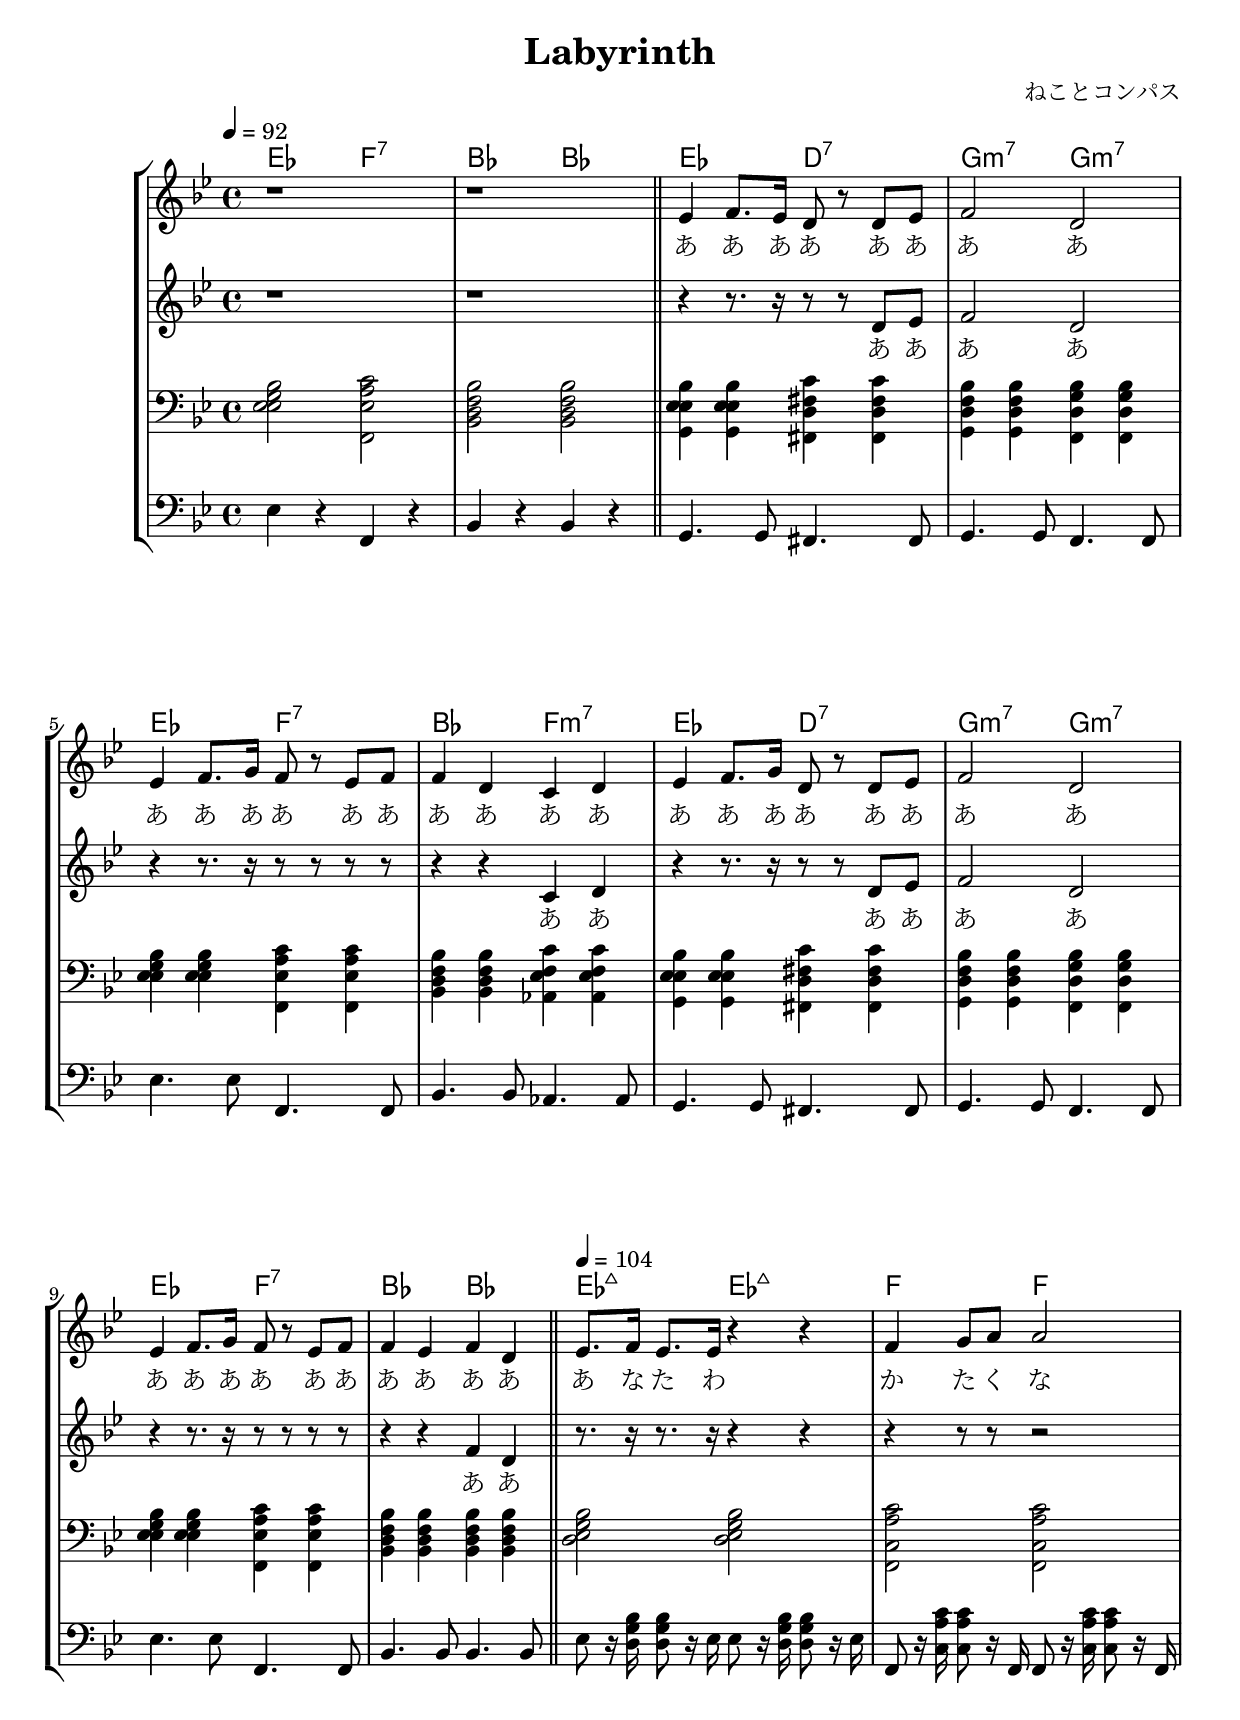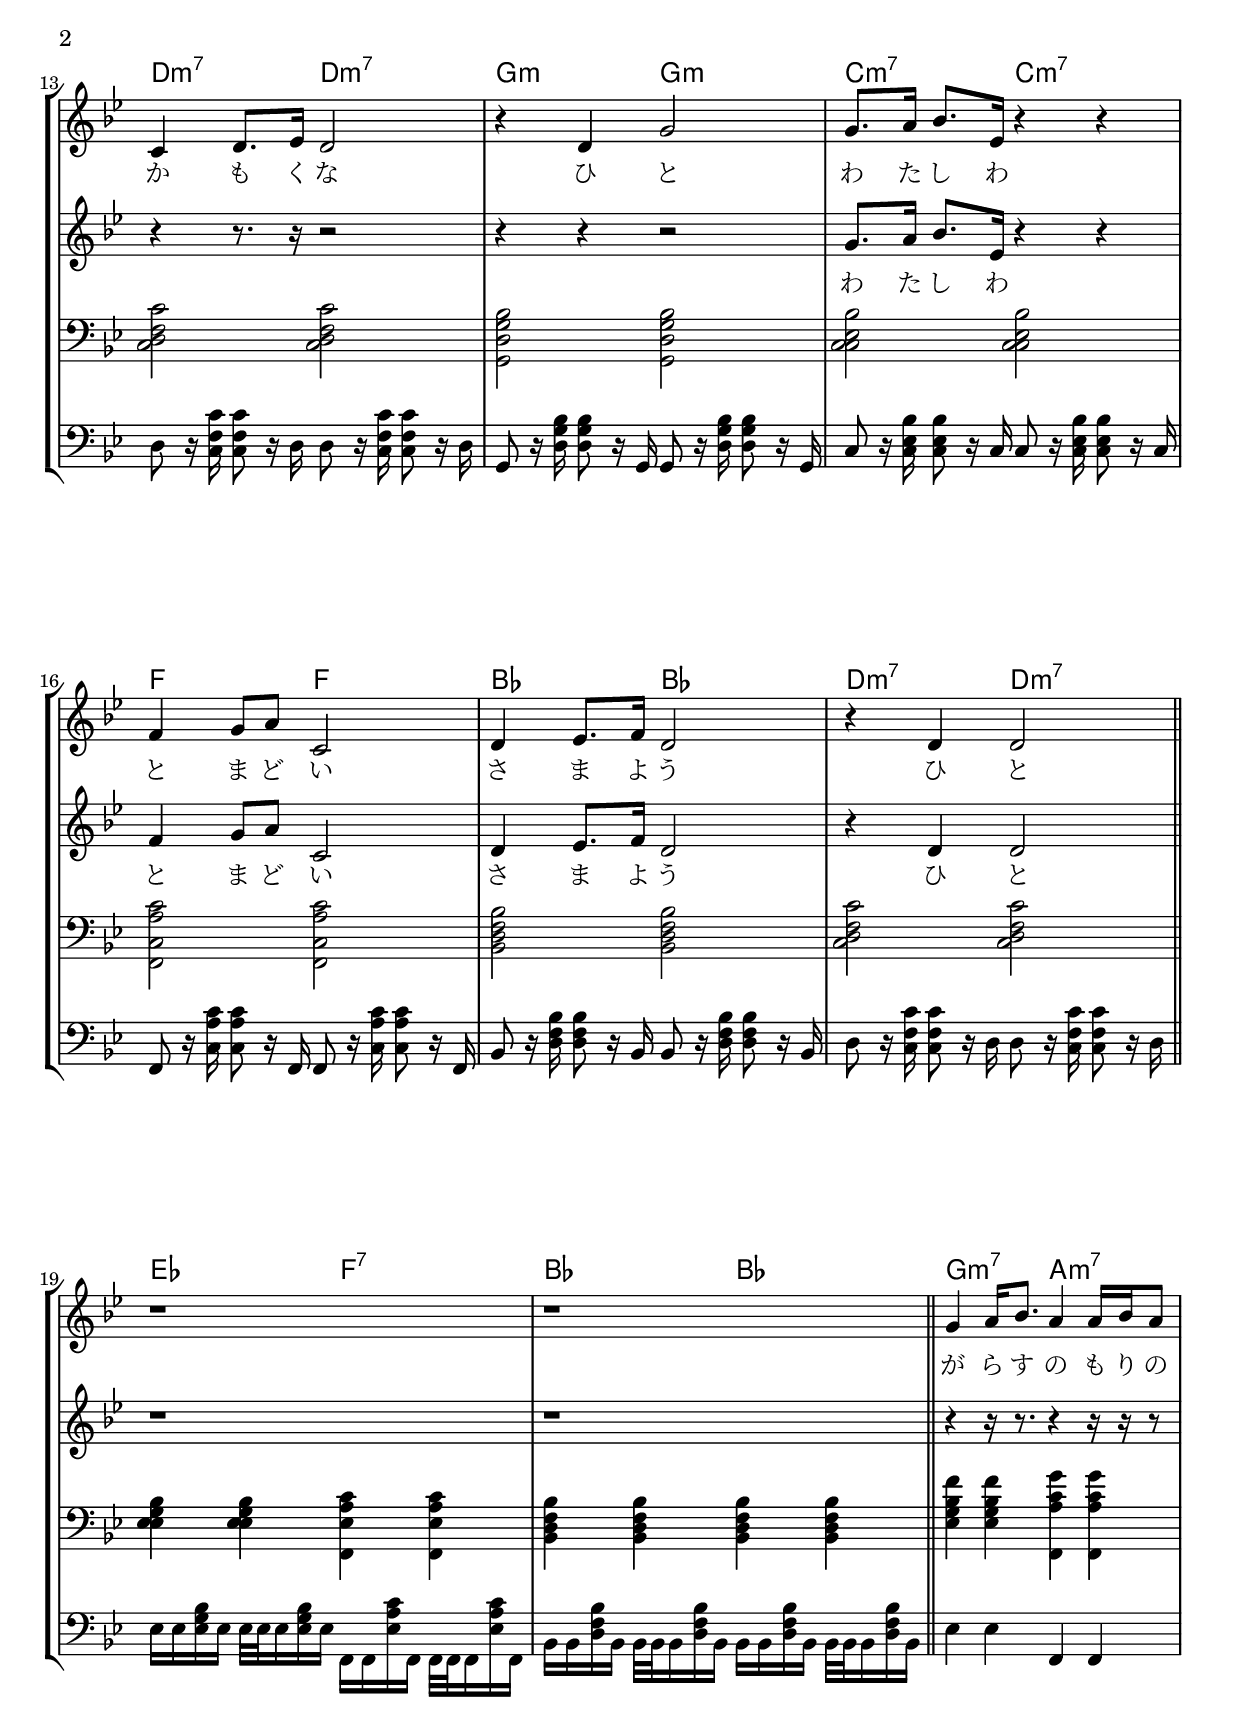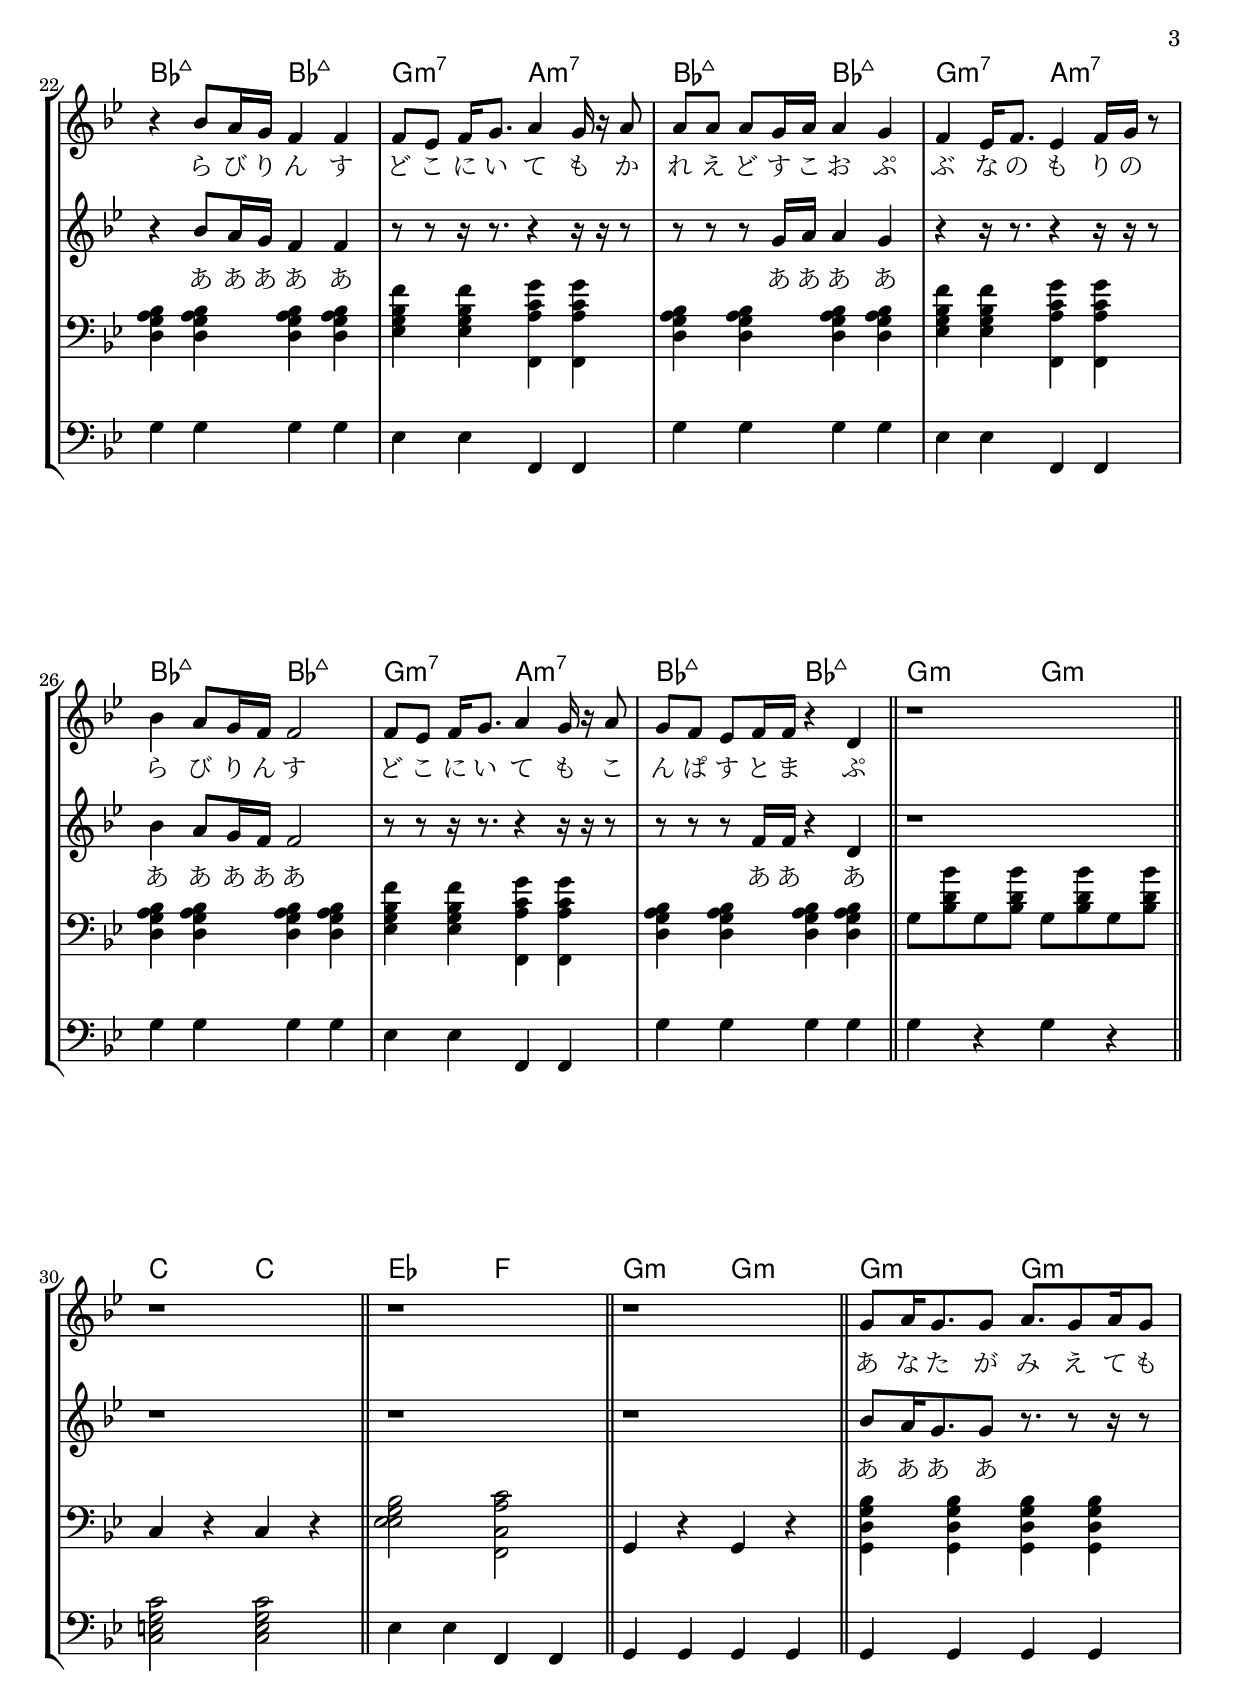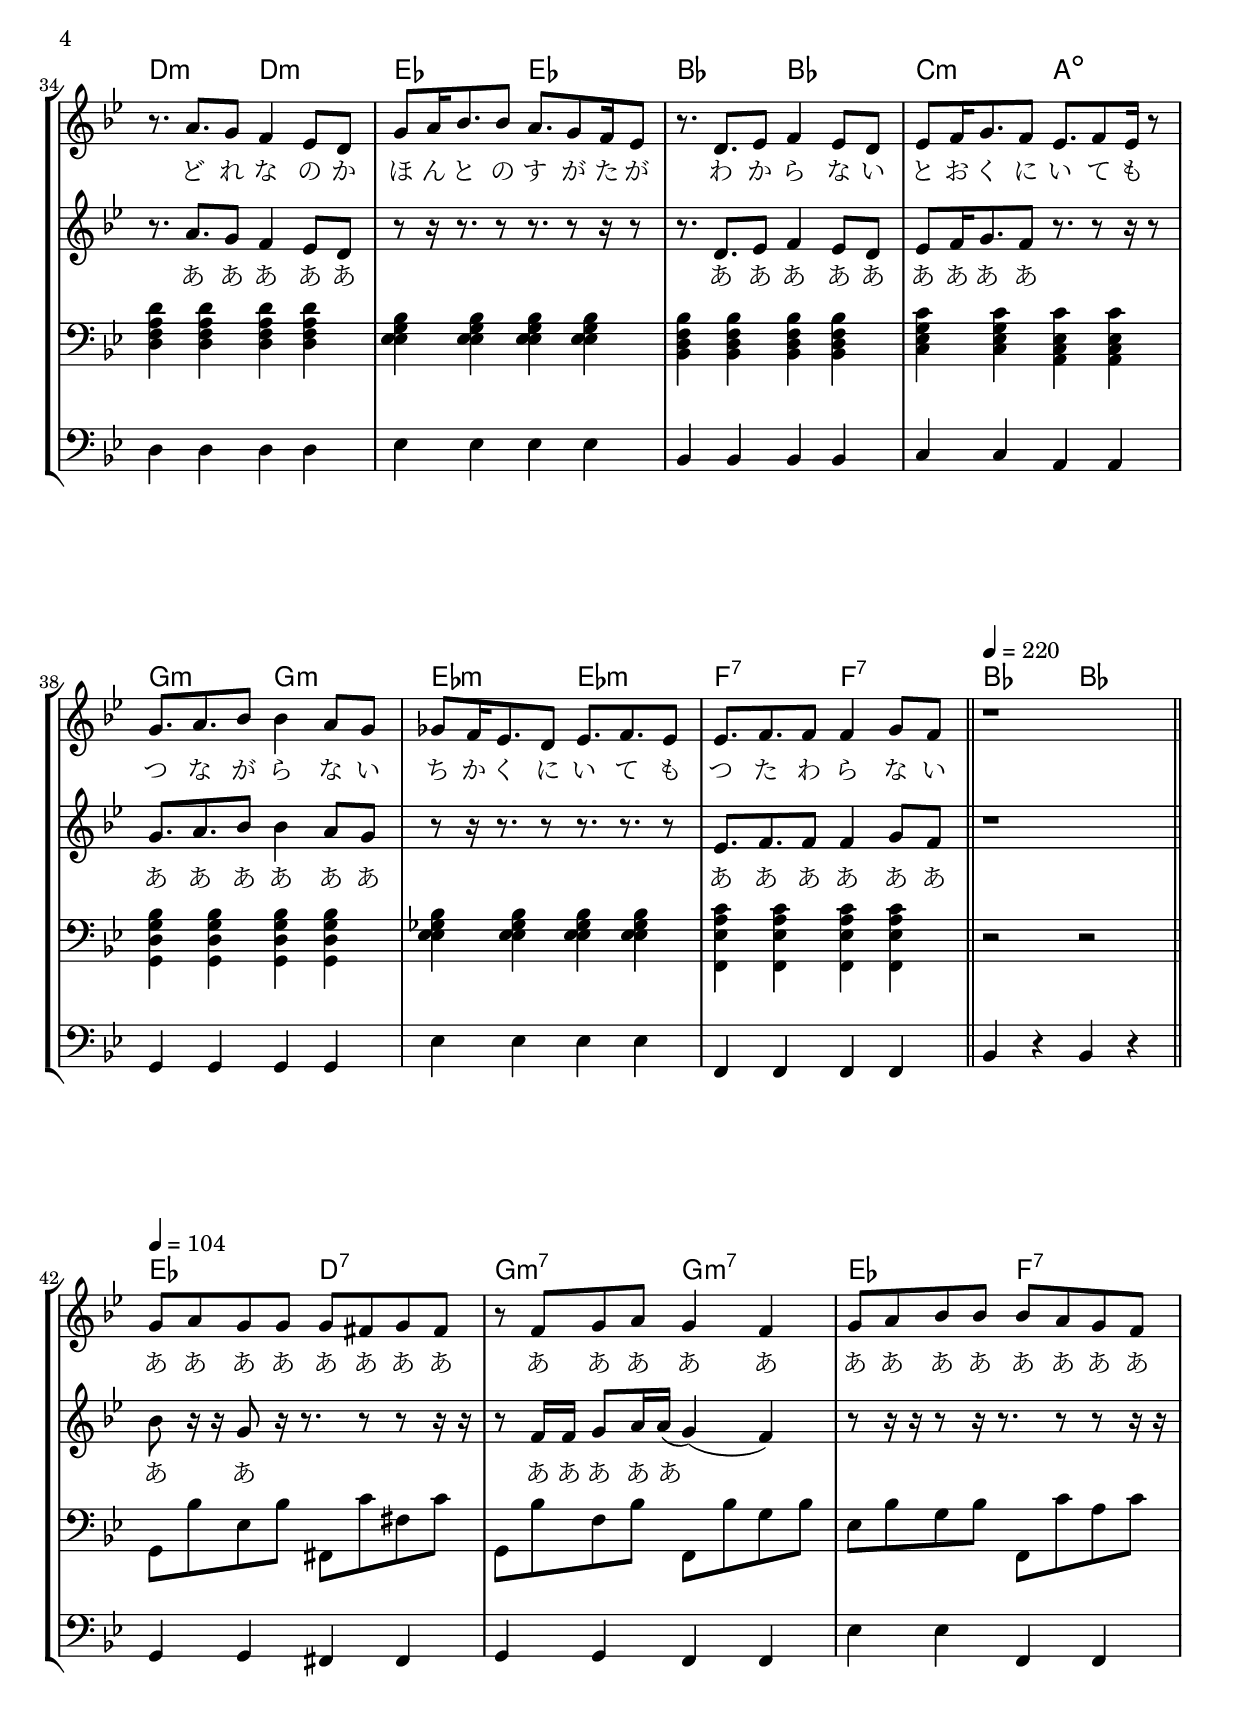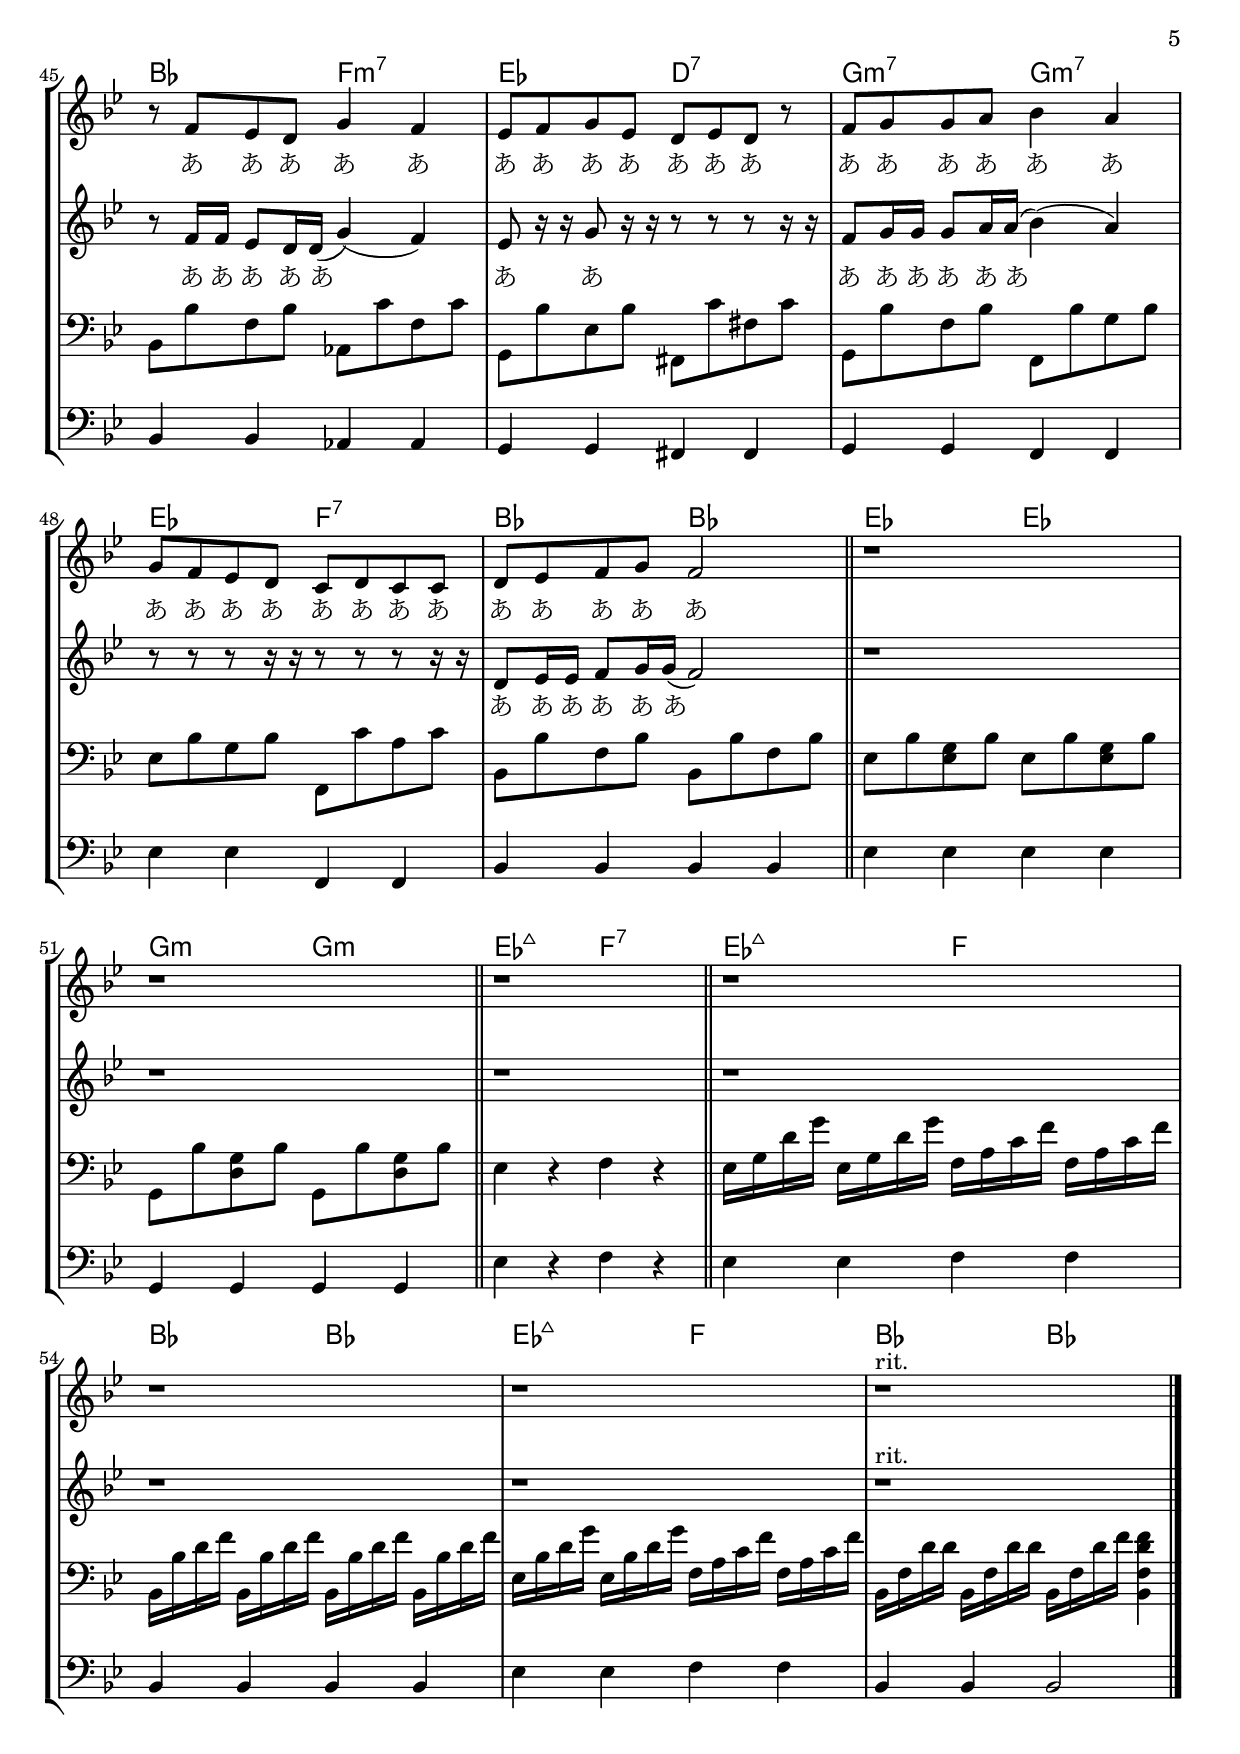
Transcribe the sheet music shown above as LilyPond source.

\version "2.12.1"

\header {
	title = \markup {Labyrinth}
	composer = \markup \center-column {ねことコンパス}
}

harmony = \chordmode {
	es2 f:7 bes bes 

	es d:7 g:min7 g:min7 es f:7 bes f:min7 es d:7 g:min7 g:min7 es f:7 bes bes 

	es:maj7 es:maj7 f f d:min7 d:min7 g:m g:m c:min7 c:min7 f f bes bes d:m7 d:m7 

	es f:7 bes bes 

	g:min7 a:m7 bes:maj7 bes:maj7 g:min7 a:m7 bes:maj7 bes:maj7 g:min7 a:m7 bes:maj7 bes:maj7 g:min7 a:m7 bes:maj7 bes:maj7 

	g:m g:m 

	c c 

	es f 

	g:m g:m 

	g:m g:m d:m d:m es es bes bes c:m a:dim g:m g:m es:m es:m f:7 f:7 

	bes bes 

	es d:7 g:min7 g:min7 es f:7 bes f:min7 es d:7 g:min7 g:min7 es f:7 bes bes 

	es es g:m g:m 

	es:maj7 f:7 

	es:maj7 f bes bes es:maj7 f bes bes 
}

melody = {
	\key bes \major
	\tempo 4 = 92
	r1 | r1   
	\set Staff.midiInstrument = #"Pad 4 (choir)"
	es'4  f'8.  es'16  d'8  r8  d'8  es'8 
	f'2  d'2 
	es'4  f'8.  g'16  f'8  r8  es'8  f'8 
	f'4  d'4  c'4  d'4 
	es'4  f'8.  g'16  d'8  r8  d'8  es'8 
	f'2  d'2 
	es'4  f'8.  g'16  f'8  r8  es'8  f'8 
	f'4  es'4  f'4  d'4
	\set Staff.midiInstrument = #"fss0.35"
		\tempo 4 = 104
es'8.  f'16  es'8.  es'16  r4  r4 
	f'4  g'8  a'8  a'2 
	c'4  d'8.  es'16  d'2 
	r4  d'4  g'2 
	g'8.  a'16  bes'8.  es'16  r4  r4 
	f'4  g'8  a'8  c'2 
	d'4  es'8.  f'16  d'2 
	r4  d'4  d'2
	r1 | r1   
	\set Staff.midiInstrument = #"fss0.37"
	g'4  a'16  bes'8.  a'4  a'16  bes'16  a'8 
	r4  bes'8  a'16  g'16  f'4  f'4 
	f'8  es'8  f'16  g'8.  a'4  g'16  r16  a'8 
	a'8  a'8  a'8  g'16  a'16  a'4  g'4 
	f'4  es'16  f'8.  es'4  f'16  g'16  r8 
	bes'4  a'8  g'16  f'16  f'2 
	f'8  es'8  f'16  g'8.  a'4  g'16  r16  a'8 
	g'8  f'8  es'8  f'16  f'16  r4  d'4
	r1   
	r1   
	r1   
	r1   
	\set Staff.midiInstrument = #"fss0.37"
	g'8  a'16  g'8.  g'8  a'8.  g'8  a'16  g'8 
	r8.  a'8.  g'8  f'4  es'8  d'8 
	g'8  a'16  bes'8.  bes'8  a'8.  g'8  f'16  es'8 
	r8.  d'8.  es'8  f'4  es'8  d'8 
	es'8  f'16  g'8.  f'8  es'8.  f'8  es'16  r8 
	g'8.  a'8.  bes'8  bes'4  a'8  g'8 
	ges'8  f'16  es'8.  d'8  es'8.  f'8.  es'8 
	es'8.  f'8.  f'8  f'4  g'8  f'8
	\tempo 4 = 220
	r1   
	\set Staff.midiInstrument = #"Pad 7 (halo)"
		\tempo 4 = 104
g'8  a'8  g'8  g'8  g'8  fis'8  g'8  fis'8 
	r8  f'8  g'8  a'8  g'4  f'4 
	g'8  a'8  bes'8  bes'8  bes'8  a'8  g'8  f'8 
	r8  f'8  es'8  d'8  g'4  f'4 
	es'8  f'8  g'8  es'8  d'8  es'8  d'8  r8 
	f'8  g'8  g'8  a'8  bes'4  a'4 
	g'8  f'8  es'8  d'8  c'8  d'8  c'8  c'8 
	d'8  es'8  f'8  g'8  f'2
	r1 | r1   
	r1   
	r1 | r1 | r1 | r1^"rit." \bar "|."
}

words = \lyricmode {
	
	あ  あ  あ  あ  あ  あ  あ  あ  あ  あ  あ  あ  あ  あ  あ  あ  あ  あ  あ  あ  あ  あ  あ  あ  あ  あ  あ  あ  あ  あ  あ  あ  あ  あ  あ  あ  
	あ  な  た  わ  か  た  く  な  か  も  く  な  ひ  と  わ  た  し  わ  と  ま  ど  い  さ  ま  よ  う  ひ  と  
	
	が  ら  す  の  も  り  の  ら  び  り  ん  す  ど  こ  に  い  て  も  か  れ  え  ど  す  こ  お  ぷ  ぶ  な  の  も  り  の  ら  び  り  ん  す  ど  こ  に  い  て  も  こ  ん  ぱ  す  と  ま  ぷ  
	
	
	
	
	あ  な  た  が  み  え  て  も  ど  れ  な  の  か  ほ  ん  と  の  す  が  た  が  わ  か  ら  な  い  と  お  く  に  い  て  も  つ  な  が  ら  な  い  ち  か  く  に  い  て  も  つ  た  わ  ら  な  い  
	
	あ  あ  あ  あ  あ  あ  あ  あ  あ  あ  あ  あ  あ  あ  あ  あ  あ  あ  あ  あ  あ  あ  あ  あ  あ  あ  あ  あ  あ  あ  あ  あ  あ  あ  あ  あ  あ  あ  あ  あ  あ  あ  あ  あ  あ  あ  あ  あ  あ  あ  あ  あ  
	
	
	
}

secondmelody = {
	\key bes \major
	\tempo 4 = 92
	r1 | r1   
	\set Staff.midiInstrument = #"Violin"
	r4  r8.  r16  r8  r8  d'8  es'8 
	f'2  d'2 
	r4  r8.  r16  r8  r8  r8  r8 
	r4  r4  c'4  d'4 
	r4  r8.  r16  r8  r8  d'8  es'8 
	f'2  d'2 
	r4  r8.  r16  r8  r8  r8  r8 
	r4  r4  f'4  d'4
	\set Staff.midiInstrument = #"fss0.35"
		\tempo 4 = 104
r8.  r16  r8.  r16  r4  r4 
	r4  r8  r8  r2 
	r4  r8.  r16  r2 
	r4  r4  r2 
	g'8.  a'16  bes'8.  es'16  r4  r4 
	f'4  g'8  a'8  c'2 
	d'4  es'8.  f'16  d'2 
	r4  d'4  d'2
	r1 | r1   
	\set Staff.midiInstrument = #"FX 4 (atmosphere)"
	r4  r16  r8.  r4  r16  r16  r8 
	r4  bes'8  a'16  g'16  f'4  f'4 
	r8  r8  r16  r8.  r4  r16  r16  r8 
	r8  r8  r8  g'16  a'16  a'4  g'4 
	r4  r16  r8.  r4  r16  r16  r8 
	bes'4  a'8  g'16  f'16  f'2 
	r8  r8  r16  r8.  r4  r16  r16  r8 
	r8  r8  r8  f'16  f'16  r4  d'4
	r1   
	r1   
	r1   
	r1   
	\set Staff.midiInstrument = #"Celesta"
	bes'8  a'16  g'8.  g'8  r8.  r8  r16  r8 
	r8.  a'8.  g'8  f'4  es'8  d'8 
	r8  r16  r8.  r8  r8.  r8  r16  r8 
	r8.  d'8.  es'8  f'4  es'8  d'8 
	es'8  f'16  g'8.  f'8  r8.  r8  r16  r8 
	g'8.  a'8.  bes'8  bes'4  a'8  g'8 
	r8  r16  r8.  r8  r8.  r8.  r8 
	es'8.  f'8.  f'8  f'4  g'8  f'8
	\tempo 4 = 220
	r1   
	\set Staff.midiInstrument = #"Ocarina"
		\tempo 4 = 104
bes'8  r16  r16  g'8  r16  r8.  r8  r8  r16  r16 
	r8  f'16  f'16  g'8  a'16  a'16  (g'4)  (f'4) 
	r8  r16  r16  r8  r16  r8.  r8  r8  r16  r16 
	r8  f'16  f'16  es'8  d'16  d'16  (g'4)  (f'4) 
	es'8  r16  r16  g'8  r16  r16  r8  r8  r8  r16  r16 
	f'8  g'16  g'16  g'8  a'16  a'16  (bes'4)  (a'4) 
	r8  r8  r8  r16  r16  r8  r8  r8  r16  r16 
	d'8  es'16  es'16  f'8  g'16  g'16  (f'2)
	r1 | r1   
	r1   
	r1 | r1 | r1 | r1^"rit." \bar "|."
}

secondwords = \lyricmode {
	
	あ  あ  あ  あ  あ  あ  あ  あ  あ  あ  あ  あ  
	わ  た  し  わ  と  ま  ど  い  さ  ま  よ  う  ひ  と  
	
	あ  あ  あ  あ  あ  あ  あ  あ  あ  あ  あ  あ  あ  あ  あ  あ  あ  
	
	
	
	
	あ  あ  あ  あ  あ  あ  あ  あ  あ  あ  あ  あ  あ  あ  あ  あ  あ  あ  あ  あ  あ  あ  あ  あ  あ  あ  あ  あ  あ  あ  
	
	あ  あ  あ  あ  あ  あ  あ  あ  あ  あ  あ  あ  あ  あ  あ  あ  あ  あ  あ  あ  あ  あ  あ  あ  あ  あ  
	
	
	
}

tempochange = {
	\tempo 4 = 92
	r1 | r1 \bar "||"
	\tempo 4 = 92
	r1 | r1 | r1 | r1 | r1 | r1 | r1 | r1 \bar "||"
	\tempo 4 = 104
	r1 | r1 | r1 | r1 | r1 | r1 | r1 | r1 \bar "||"
	\tempo 4 = 104
	r1 | r1 \bar "||"
	\tempo 4 = 104
	r1 | r1 | r1 | r1 | r1 | r1 | r1 | r1 \bar "||"
	\tempo 4 = 104
	r1 \bar "||"
	\tempo 4 = 104
	r1 \bar "||"
	\tempo 4 = 104
	r1 \bar "||"
	\tempo 4 = 104
	r1 \bar "||"
	\tempo 4 = 104
	r1 | r1 | r1 | r1 | r1 | r1 | r1 | r1 \bar "||"
	\tempo 4 = 220
	r1 \bar "||"
	\tempo 4 = 104
	r1 | r1 | r1 | r1 | r1 | r1 | r1 | r1 \bar "||"
	\tempo 4 = 104
	r1 | r1 \bar "||"
	\tempo 4 = 104
	r1 \bar "||"
	\tempo 4 = 104
	r1 | r1 | r1 | \tempo 4 = 78 r2 \tempo 4 = 69 r2 \bar "|."
}

mainacc = {
	\clef bass
	\set Staff.midiInstrument = #"Electric Piano 1"
	\key bes \major
	\tempo 4 = 92
	<es es g bes>2
	<f, es a c'>2
	<bes, d f bes>2
	<bes, d f bes>2
	\bar "||"

	\set Staff.midiInstrument = #"Electric Grand"
	<g, es es bes>4 <g, es es bes>4
	<fis, d fis c'>4 <fis, d fis c'>4
	<g, d f bes>4 <g, d f bes>4
	<f, d g bes>4 <f, d g bes>4
	<es es g bes>4 <es es g bes>4
	<f, es a c'>4 <f, es a c'>4
	<bes, d f bes>4 <bes, d f bes>4
	<as, es f c'>4 <as, es f c'>4
	<g, es es bes>4 <g, es es bes>4
	<fis, d fis c'>4 <fis, d fis c'>4
	<g, d f bes>4 <g, d f bes>4
	<f, d g bes>4 <f, d g bes>4
	<es es g bes>4 <es es g bes>4
	<f, es a c'>4 <f, es a c'>4
	<bes, d f bes>4 <bes, d f bes>4
	<bes, d f bes>4 <bes, d f bes>4
	\bar "||"

	\set Staff.midiInstrument = #"Electric Piano 1"
	\tempo 4 = 104
	<es d g bes>2
	<es d g bes>2
	<f, c a c'>2
	<f, c a c'>2
	<d c f c'>2
	<d c f c'>2
	<g, d g bes>2
	<g, d g bes>2
	<c c es bes>2
	<c c es bes>2
	<f, c a c'>2
	<f, c a c'>2
	<bes, d f bes>2
	<bes, d f bes>2
	<d c f c'>2
	<d c f c'>2
	\bar "||"

	\set Staff.midiInstrument = #"Pad 5 (bowed)"
	<es es g bes>4 <es es g bes>4
	<f, es a c'>4 <f, es a c'>4
	<bes, d f bes>4 <bes, d f bes>4
	<bes, d f bes>4 <bes, d f bes>4
	\bar "||"

	\set Staff.midiInstrument = #"FX 3 (crystal)"
	<es g bes f'>4 <es g bes f'>4
	<f, a c' g'>4 <f, a c' g'>4
	<g d a bes>4 <g d a bes>4
	<g d a bes>4 <g d a bes>4
	<es g bes f'>4 <es g bes f'>4
	<f, a c' g'>4 <f, a c' g'>4
	<g d a bes>4 <g d a bes>4
	<g d a bes>4 <g d a bes>4
	<es g bes f'>4 <es g bes f'>4
	<f, a c' g'>4 <f, a c' g'>4
	<g d a bes>4 <g d a bes>4
	<g d a bes>4 <g d a bes>4
	<es g bes f'>4 <es g bes f'>4
	<f, a c' g'>4 <f, a c' g'>4
	<g d a bes>4 <g d a bes>4
	<g d a bes>4 <g d a bes>4
	\bar "||"

	\set Staff.midiInstrument = #"Synthstrings 1"
	g8 <bes d' bes'> g <bes d' bes'>
	g8 <bes d' bes'> g <bes d' bes'>
	\bar "||"

	\set Staff.midiInstrument = #"Rock Organ"
	c4 r4
	c4 r4
	\bar "||"

	\set Staff.midiInstrument = #"Electric Piano 1"
	<es es g bes>2
	<f, c a c'>2
	\bar "||"

	\set Staff.midiInstrument = #"Electric Grand"
	g,4 r4
	g,4 r4
	\bar "||"

	\set Staff.midiInstrument = #"Synthstrings 1"
	<g, d g bes>4 <g, d g bes>4
	<g, d g bes>4 <g, d g bes>4
	<d f a d'>4 <d f a d'>4
	<d f a d'>4 <d f a d'>4
	<es es g bes>4 <es es g bes>4
	<es es g bes>4 <es es g bes>4
	<bes, d f bes>4 <bes, d f bes>4
	<bes, d f bes>4 <bes, d f bes>4
	<c es g c'>4 <c es g c'>4
	<a, c es c'>4 <a, c es c'>4
	<g, d g bes>4 <g, d g bes>4
	<g, d g bes>4 <g, d g bes>4
	<es es ges bes>4 <es es ges bes>4
	<es es ges bes>4 <es es ges bes>4
	<f, es a c'>4 <f, es a c'>4
	<f, es a c'>4 <f, es a c'>4
	\bar "||"

	\set Staff.midiInstrument = #"Acoustic grand"
	\tempo 4 = 220
	r2
	r2
	\bar "||"

	\set Staff.midiInstrument = #"Pad 8 (sweep)"
	\tempo 4 = 104
	g,8 bes es bes
	fis,8 c' fis c'
	g,8 bes f bes
	f,8 bes g bes
	es8 bes g bes
	f,8 c' a c'
	bes,8 bes f bes
	as,8 c' f c'
	g,8 bes es bes
	fis,8 c' fis c'
	g,8 bes f bes
	f,8 bes g bes
	es8 bes g bes
	f,8 c' a c'
	bes,8 bes f bes
	bes,8 bes f bes
	\bar "||"

	\set Staff.midiInstrument = #"Acoustic Guitar (steel)"
	es8 bes <es g> bes
	es8 bes <es g> bes
	g,8 bes <d g> bes
	g,8 bes <d g> bes
	\bar "||"

	\set Staff.midiInstrument = #"Lead 1 (square)"
	es4 r4
	f4 r4
	\bar "||"

	\set Staff.midiInstrument = #"Rock Organ"
	es16 g d' g' es g d' g'
	f16 a c' f' f a c' f'
	bes,16 bes d' f' bes, bes d' f'
	bes,16 bes d' f' bes, bes d' f'
	es16 bes d' g' es bes d' g'
	f16 a c' f' f a c' f'
	bes,16 f d' d' bes, f d' d'
	bes,16 f d' f' <bes, f d' f'>4
	\bar "|."
}

subacc = {
	\clef bass
	\set Staff.midiInstrument = #"Acoustic grand"
	\key bes \major
	\tempo 4 = 92
	es4 r4
	f,4 r4
	bes,4 r4
	bes,4 r4
	\bar "||"

	\set Staff.midiInstrument = #"Acoustic grand"
	g,4.g,8
	fis,4.fis,8
	g,4.g,8
	f,4.f,8
	es4.es8
	f,4.f,8
	bes,4.bes,8
	as,4.as,8
	g,4.g,8
	fis,4.fis,8
	g,4.g,8
	f,4.f,8
	es4.es8
	f,4.f,8
	bes,4.bes,8
	bes,4.bes,8
	\bar "||"

	\set Staff.midiInstrument = #"Lead 1 (square)"
	\tempo 4 = 104
	es8 r16 <d g bes>16 <d g bes>8 r16 es16
	es8 r16 <d g bes>16 <d g bes>8 r16 es16
	f,8 r16 <c a c'>16 <c a c'>8 r16 f,16
	f,8 r16 <c a c'>16 <c a c'>8 r16 f,16
	d8 r16 <c f c'>16 <c f c'>8 r16 d16
	d8 r16 <c f c'>16 <c f c'>8 r16 d16
	g,8 r16 <d g bes>16 <d g bes>8 r16 g,16
	g,8 r16 <d g bes>16 <d g bes>8 r16 g,16
	c8 r16 <c es bes>16 <c es bes>8 r16 c16
	c8 r16 <c es bes>16 <c es bes>8 r16 c16
	f,8 r16 <c a c'>16 <c a c'>8 r16 f,16
	f,8 r16 <c a c'>16 <c a c'>8 r16 f,16
	bes,8 r16 <d f bes>16 <d f bes>8 r16 bes,16
	bes,8 r16 <d f bes>16 <d f bes>8 r16 bes,16
	d8 r16 <c f c'>16 <c f c'>8 r16 d16
	d8 r16 <c f c'>16 <c f c'>8 r16 d16
	\bar "||"

	\set Staff.midiInstrument = #"Acoustic grand"
	es16 es16 <es g bes>16 es16   es32 es32 es16 <es g bes>16 es16
	f,16 f,16 <es a c'>16 f,16   f,32 f,32 f,16 <es a c'>16 f,16
	bes,16 bes,16 <d f bes>16 bes,16   bes,32 bes,32 bes,16 <d f bes>16 bes,16
	bes,16 bes,16 <d f bes>16 bes,16   bes,32 bes,32 bes,16 <d f bes>16 bes,16
	\bar "||"

	\set Staff.midiInstrument = #"Acoustic grand"
	es4 es4
	f,4 f,4
	g4 g4
	g4 g4
	es4 es4
	f,4 f,4
	g4 g4
	g4 g4
	es4 es4
	f,4 f,4
	g4 g4
	g4 g4
	es4 es4
	f,4 f,4
	g4 g4
	g4 g4
	\bar "||"

	\set Staff.midiInstrument = #"Glockenspiel"
	g4 r4
	g4 r4
	\bar "||"

	\set Staff.midiInstrument = #"Acoustic grand"
	<c e g c'>2
	<c e g c'>2
	\bar "||"

	\set Staff.midiInstrument = #"Acoustic grand"
	es4 es4
	f,4 f,4
	\bar "||"

	\set Staff.midiInstrument = #"FX 7 (echoes)"
	g,4 g,4
	g,4 g,4
	\bar "||"

	\set Staff.midiInstrument = #"Pad 4 (choir)"
	g,4 g,4
	g,4 g,4
	d4 d4
	d4 d4
	es4 es4
	es4 es4
	bes,4 bes,4
	bes,4 bes,4
	c4 c4
	a,4 a,4
	g,4 g,4
	g,4 g,4
	es4 es4
	es4 es4
	f,4 f,4
	f,4 f,4
	\bar "||"

	\set Staff.midiInstrument = #"Lead 7 (fifths)"
	\tempo 4 = 220
	bes,4 r4
	bes,4 r4
	\bar "||"

	\set Staff.midiInstrument = #"Acoustic grand"
	\tempo 4 = 104
	g,4 g,4
	fis,4 fis,4
	g,4 g,4
	f,4 f,4
	es4 es4
	f,4 f,4
	bes,4 bes,4
	as,4 as,4
	g,4 g,4
	fis,4 fis,4
	g,4 g,4
	f,4 f,4
	es4 es4
	f,4 f,4
	bes,4 bes,4
	bes,4 bes,4
	\bar "||"

	\set Staff.midiInstrument = #"Pad 3 (polysynth)"
	es4 es4
	es4 es4
	g,4 g,4
	g,4 g,4
	\bar "||"

	\set Staff.midiInstrument = #"Pad 8 (sweep)"
	es4 r4
	f4 r4
	\bar "||"

	\set Staff.midiInstrument = #"FX 2 (soundtrack)"
	es4 es4
	f4 f4
	bes,4 bes,4
	bes,4 bes,4
	es4 es4
	f4 f4
	bes,4 bes,4
	bes,2
	\bar "|."
}

percA = {
	\drummode {
	r1 |r1 \bar "||"
	r1 |r1 |r1 |r1 |r1 |r1 |r1 |r1 \bar "||"
	hh8 hh8 hh8 hh8 hh8 hh8 hh8 hh8  |hh8 hh8 hh8 hh8 hh4 hh8 hh8  |hh8 hh8 hh8 hh8 hh8 hh8 hh8 hh8  |hh8 hh8 hh8 hh2 r8  |hh8 hh8 hh8 hh8 hh8 hh8 hh8 hh8  |hh8 hh8 hh8 hh8 hh4 hh8 hh8  |hh8 hh8 hh8 hh8 hh8 hh8 hh8 hh8  |r8 hh2. r8  \bar "||"
	r1  |r2 r8 hho4 hho8  \bar "||"
	cymr4 cymr4 cymr4 cymr4  |cymr4 cymr8 cymr16 cymr16 cymr4 cymr4  |cymr4 cymr4 cymr4 cymr4  |cymr4 cymr2.  |cymr4 cymr4 cymr4 cymr4  |cymr4 cymr8 cymr16 cymr16 cymr4 cymr4  |cymr4 cymr4 cymr4 cymr4  |cymr4 cymr2.  \bar "||"
	r1 \bar "||"
	r2 r8 hho4 hho8  \bar "||"
	r8 hh2. r8  \bar "||"
	r2 r8 hho4 hho8  \bar "||"
	cymr4 cymr4 cymr4 cymr4  |cymr4 cymr8 cymr16 cymr16 cymr4 cymr4  |cymr4 cymr4 cymr4 cymr4  |cymr4 cymr2.  |cymr4 cymr4 cymr4 cymr4  |cymr4 cymr8 cymr16 cymr16 cymr4 cymr4  |cymr4 cymr4 cymr4 cymr4  |cymr4 cymr2.  \bar "||"
	r1 \bar "||"
	r1  |r1  |r1  |r1  |r1  |r1  |r1  |r2 r8 hho4 hho8  \bar "||"
	r1  |r2 r8 hho4 hho8  \bar "||"
	hho8 hho8 hho2.  \bar "||"
	r1  |r1  |r1  |r2 r8 hho4 hho8  \bar "|."
	}
}

percB = {
	\drummode {
	r1 |r1 \bar "||"
	r1 |r1 |r1 |r1 |r1 |r1 |r1 |r1 \bar "||"
	r4 sn8. sn8 sn8. sn8. sn16  |r4 sn8. sn8 sn8. sn4  |r4 sn8. sn8 sn8. sn8. sn16  |r8 sn8 sn4 sn8 sn16 sn8 sn8 sn16  |r4 sn8. sn8 sn8. sn8. sn16  |r4 sn8. sn8 sn8. sn4  |r4 sn8. sn8 sn8. sn8. sn16  |r4 sn2 sn4  \bar "||"
	r4. hhp2 hhp8  |hhp4 hhp4 hhp4 hhp4  \bar "||"
	r2 sn2  |r2 sn2  |r2 sn2  |r8 sn8 sn2.  |r2 sn2  |r2 sn2  |r2 sn2  |r8 sn8 sn2.  \bar "||"
	r1 \bar "||"
	hhp4 hhp4 hhp4 hhp4  \bar "||"
	r4 sn2 sn4  \bar "||"
	hhp4 hhp4 hhp4 hhp4  \bar "||"
	r2 sn2  |r2 sn2  |r2 sn2  |r8 sn8 sn2.  |r2 sn2  |r2 sn2  |r2 sn2  |r8 sn8 sn2.  \bar "||"
	r1 \bar "||"
	r4. hhp2 hhp8  |r4. hhp2 hhp8  |r4. hhp2 hhp8  |r4. hhp2 hhp8  |r4. hhp2 hhp8  |r4. hhp2 hhp8  |r4. hhp2 hhp8  |hhp4 hhp4 hhp4 hhp4  \bar "||"
	r4. hhp2 hhp8  |hhp4 hhp4 hhp4 hhp4  \bar "||"
	r8 sn8. sn16 sn8 sn16 sn16 sn16 sn8. sn8  \bar "||"
	r4. hhp2 hhp8  |r4. hhp2 hhp8  |r4. hhp2 hhp8  |hhp4 hhp4 hhp4 hhp4  \bar "|."
	}
}

percC = {
	\drummode {
	r1 |r1 \bar "||"
	r1 |r1 |r1 |r1 |r1 |r1 |r1 |r1 \bar "||"
	bd8 bd4 bd2 bd8  |bd8 bd2 bd4.  |bd8 bd4 bd2 bd8  |bd4 r16 bd8. bd2  |bd8 bd4 bd2 bd8  |bd8 bd2 bd4.  |bd8 bd4 bd2 bd8  |bd8 bd4. bd4. bd8  \bar "||"
	hh4 hh4 hh4 hh4  |r4. hh2 r8  \bar "||"
	bd2. r8 bd8  |bd2. r8 bd8  |bd2. r8 bd8  |bd4. bd8 bd4. bd8  |bd2. r8 bd8  |bd2. r8 bd8  |bd2. r8 bd8  |bd2 r8 bd4.  \bar "||"
	r1 \bar "||"
	r4. hh2 r8  \bar "||"
	bd8 bd4. bd4. bd8  \bar "||"
	r4. hh2 r8  \bar "||"
	bd2. r8 bd8  |bd2. r8 bd8  |bd2. r8 bd8  |bd4. bd8 bd4. bd8  |bd2. r8 bd8  |bd2. r8 bd8  |bd2. r8 bd8  |bd2 r8 bd4.  \bar "||"
	r1 \bar "||"
	hh4 hh4 hh4 hh4  |hh4 hh4 hh4 hh4  |hh4 hh4 hh4 hh4  |hh4 hh4 hh4 hh4  |hh4 hh4 hh4 hh4  |hh4 hh4 hh4 hh4  |hh4 hh4 hh4 hh4  |r4. hh2 r8  \bar "||"
	hh4 hh4 hh4 hh4  |r4. hh2 r8  \bar "||"
	bd8 bd8 bd8. bd8. bd8 bd8 bd8  \bar "||"
	hh4 hh4 hh4 hh4  |hh4 hh4 hh4 hh4  |hh4 hh4 hh4 hh4  |r4. hh2 r8  \bar "|."
	}
}

percD = {
	\drummode {
	r1 |r1 \bar "||"
	r1 |r1 |r1 |r1 |r1 |r1 |r1 |r1 \bar "||"
	r1  |r2 r8 hho4.  |r1  |r4. r16 hho2 r16  |r1  |r2 r8 hho4.  |r1  |r4. r16 hho2 r16  \bar "||"
	bd2. r8 bd8  |bd8. bd4. r16 bd4 bd8  \bar "||"
	r1 |r1 |r1 |r2 r8 tommh8 tommh4  |r1 |r1 |r1 |r8. tommh8. tommh2 r8  \bar "||"
	r1 \bar "||"
	bd8. bd4. r16 bd4 bd8  \bar "||"
	r1  \bar "||"
	bd8. bd4. r16 bd4 bd8  \bar "||"
	r1 |r1 |r1 |r2 r8 tommh8 tommh4  |r1 |r1 |r1 |r8. tommh8. tommh2 r8  \bar "||"
	r1 \bar "||"
	bd2. r8 bd8  |bd8. bd8. bd2 bd8  |bd2. r8 bd8  |bd8. bd8. bd2 bd8  |bd2. r8 bd8  |bd8. bd8. bd2 bd8  |bd2. r8 bd8  |bd8. bd4. r16 bd4 bd8  \bar "||"
	bd2. r8 bd8  |bd8. bd4. r16 bd4 bd8  \bar "||"
	cymc1  \bar "||"
	bd2. r8 bd8  |bd8. bd8. bd2 bd8  |bd2. r8 bd8  |bd8. bd4. r16 bd4 bd8  \bar "|."
	}
}

percE = {
	\drummode {
	r1 |r1 \bar "||"
	r1 |r1 |r1 |r1 |r1 |r1 |r1 |r1 \bar "||"
	r1 |r1 |r1 |r1 |r1 |r1 |r1 |cymc1  \bar "||"
	r1 | r1 \bar "||"
	r1 |r1 |r1 |r2. r8 toml8  |r1 |r1 |r1 |r2. toml8 toml8  \bar "||"
	r1 \bar "||"
	r1 \bar "||"
	cymc1  \bar "||"
	r1 \bar "||"
	r1 |r1 |r1 |r2. r8 toml8  |r1 |r1 |r1 |r2. toml8 toml8  \bar "||"
	r1 \bar "||"
	r1 | r1 | r1 | r1 | r1 | r1 | r1 | r1 \bar "||"
	r1 | r1 \bar "||"
	r1 \bar "||"
	r1 | r1 | r1 | r1 \bar "|."
	}
}

percF = {
	\drummode {
	r1 | r1 \bar "||"
	r1 | r1 | r1 | r1 | r1 | r1 | r1 | r1 \bar "||"
	r1 |r1 |r1 |r1 |r1 |r1 |r1 |r4 r16 tommh16 tommh4. tommh4  \bar "||"
	r1 | r1 \bar "||"
	r1 |r1 |r1 |r1 |r1 |r1 |r1 |hho1  \bar "||"
	r1 \bar "||"
	r1 \bar "||"
	r4 r16 tommh16 tommh4. tommh4  \bar "||"
	r1 \bar "||"
	r1 |r1 |r1 |r1 |r1 |r1 |r1 |hho1  \bar "||"
	r1 \bar "||"
	r1 | r1 | r1 | r1 | r1 | r1 | r1 | r1 \bar "||"
	r1 | r1 \bar "||"
	r2. r8 tomfh8  \bar "||"
	r1 | r1 | r1 | r1 \bar "|."
	}
}

percG = {
	\drummode {
	r1 | r1 \bar "||"
	r1 | r1 | r1 | r1 | r1 | r1 | r1 | r1 \bar "||"
	r1 |r1 |r1 |r1 |r1 |r1 |r1 |r4. r16 tomml4. tomml8.  \bar "||"
	r1 | r1 \bar "||"
	r1 | r1 | r1 | r1 | r1 | r1 | r1 | r1 \bar "||"
	r1 \bar "||"
	r1 \bar "||"
	r4. r16 tomml4. tomml8.  \bar "||"
	r1 \bar "||"
	r1 | r1 | r1 | r1 | r1 | r1 | r1 | r1 \bar "||"
	r1 \bar "||"
	r1 | r1 | r1 | r1 | r1 | r1 | r1 | r1 \bar "||"
	r1 | r1 \bar "||"
	r2. tomml16 tomml8.  \bar "||"
	r1 | r1 | r1 | r1 \bar "|."
	}
}

percH = {
	\drummode {
	r1 | r1 \bar "||"
	r1 | r1 | r1 | r1 | r1 | r1 | r1 | r1 \bar "||"
	r1 |r1 |r1 |r1 |r1 |r1 |r1 |r2 r16 toml8 toml4 r16  \bar "||"
	r1 | r1 \bar "||"
	r1 | r1 | r1 | r1 | r1 | r1 | r1 | r1 \bar "||"
	r1 \bar "||"
	r1 \bar "||"
	r2 r16 toml8 toml4 r16  \bar "||"
	r1 \bar "||"
	r1 | r1 | r1 | r1 | r1 | r1 | r1 | r1 \bar "||"
	r1 \bar "||"
	r1 | r1 | r1 | r1 | r1 | r1 | r1 | r1 \bar "||"
	r1 | r1 \bar "||"
	r1 \bar "||"
	r1 | r1 | r1 | r1 \bar "|."
	}
}

percI = {
	\drummode {
	r1 | r1 \bar "||"
	r1 | r1 | r1 | r1 | r1 | r1 | r1 | r1 \bar "||"
	r1 |r1 |r1 |r1 |r1 |r1 |r1 |r2 r8 tomfh4 tomfh8  \bar "||"
	r1 | r1 \bar "||"
	r1 | r1 | r1 | r1 | r1 | r1 | r1 | r1 \bar "||"
	r1 \bar "||"
	r1 \bar "||"
	r2 r8 tomfh4 tomfh8  \bar "||"
	r1 \bar "||"
	r1 | r1 | r1 | r1 | r1 | r1 | r1 | r1 \bar "||"
	r1 \bar "||"
	r1 | r1 | r1 | r1 | r1 | r1 | r1 | r1 \bar "||"
	r1 | r1 \bar "||"
	r1 \bar "||"
	r1 | r1 | r1 | r1 \bar "|."
	}
}

\score {
	<<
		\new StaffGroup <<
			\new ChordNames {\harmony}
			\new Voice = "melody" {\melody}
			\new Lyrics \lyricsto "melody" \words
			\new Voice = "secondmelody" {\secondmelody}
			\new Lyrics \lyricsto "secondmelody" \secondwords
			\new Staff = "mainacc" {\mainacc}
			\new Staff = "subacc" {\subacc}
		>>
	>>
	\layout { }
}
